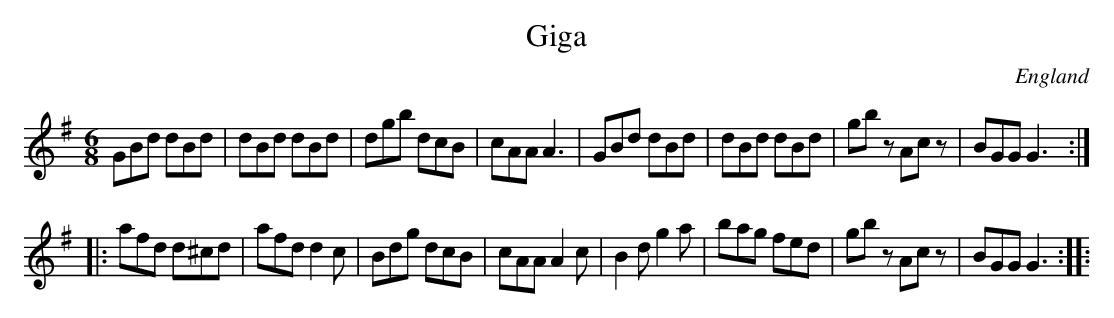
X:1
T:Giga
L:1/8
M:6/8
O:England
K:G major
GBd dBd | dBd dBd | dgb dcB | cAA A3 |\
GBd dBd | dBd dBd | gbz Acz | BGG G3 ::
afd d^cd | afd d2c | Bdg dcB | cAA A2c |\
B2d g2a | bag fed | gbz Acz | BGG G3 ::
